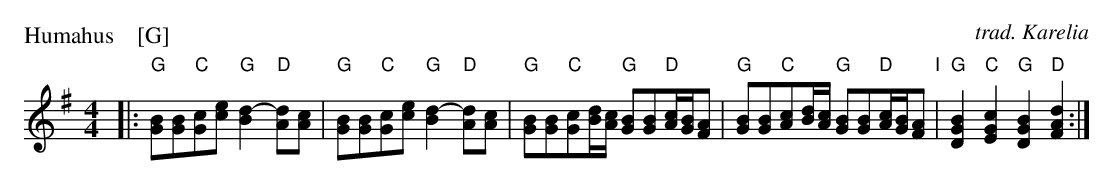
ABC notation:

X:1
P: Humahus    [G]
O: trad. Karelia
M: 4/4
L: 1/8
K: G
|:\
"G"[BG][BG]"C"[cG][ec] "G"[d2B2]-"D"[dA][cA] |\
"G"[BG][BG]"C"[cG][ec] "G"[d2B2]-"D"[dA][cA] |\
"G"[BG][BG]"C"[cG][d/B/][c/A/] "G"[BG][BG]"D"[c/A/][B/G/][AF] |\
"G"[BG][BG]"C"[cA][d/B/][c/A/] "G"[BG][BG]"D"[c/A/][B/G/][AF] "I"|\
"G"[B2G2D2]"C"[c2G2E2] "G"[B2G2D2]"D"[d2A2F2] :|
